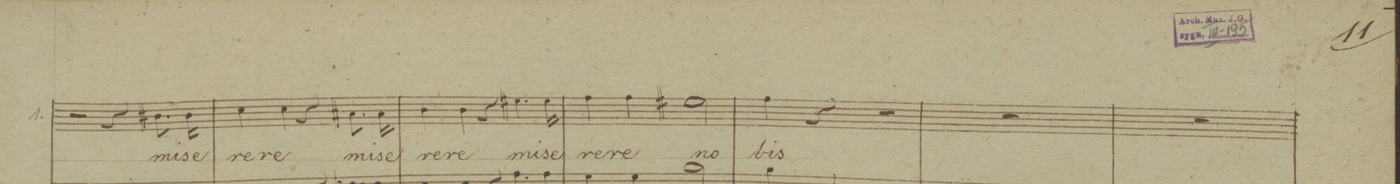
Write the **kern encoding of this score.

**kern	**text	**dynam
*I"Canto	*	*
*clefC1	*	*
*k[b-]	*	*
*met(c|)	*	*
*M2/2	*	*
2r	.	.
4r	.	.
8.g#X\	mi-	.
16g#\	-se-	.
=57	=57	=57
4a\	-re-	.
4a\	-re	.
4r	.	.
8.f#X/	mi-	.
16f#/	-se-	.
=58	=58	=58
4g\	-re-	.
4g\	-re	.
4r	.	.
8.cc#X\	mi-	.
16cc#\	-se-	.
=59	=59	=59
4dd\	-re-	.
4dd\	-re	.
2cc#X\	no-	.
=60	=60	=60
4dd\	-bis	.
4r	.	.
2r	.	.
=61	=61	=61
1r	.	.
=62	=62	=62
1r	.	.
=63	=63	=63
*-	*-	*-
